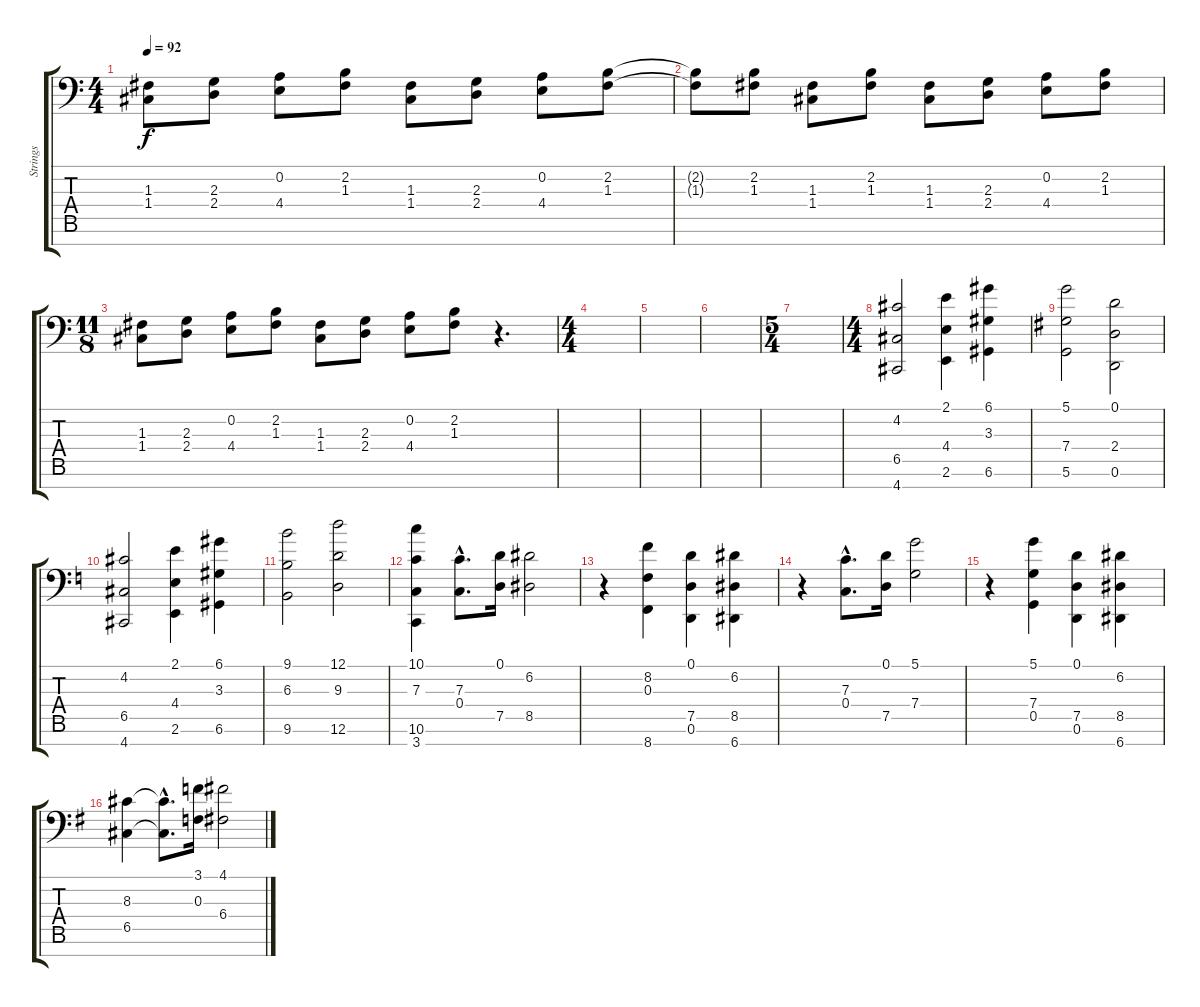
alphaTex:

\track ("Strings" "Strings") {instrument stringensemble1}
\staff {score tabs}
\tuning (D4 A3 F3 C3 G2 D2 A1) {hide}
\ts (4 4)
\tempo 92
\clef f4
\ks c
(1.3 1.4).8{dy f} (2.3 2.4).8 (0.2 4.4).8 (2.2 1.3).8 (1.3 1.4).8 (2.3 2.4).8 (0.2 4.4).8 (2.2 1.3).8 |
(2.2{t} 1.3{t}).8 (2.2 1.3).8 (1.3 1.4).8 (2.2 1.3).8 (1.3 1.4).8 (2.3 2.4).8 (0.2 4.4).8 (2.2 1.3).8 |
\ts (11 8)
(1.3 1.4).8 (2.3 2.4).8 (0.2 4.4).8 (2.2 1.3).8 (1.3 1.4).8 (2.3 2.4).8 (0.2 4.4).8 (2.2 1.3).8 r.4{d} |
\ts (4 4)
|
|
|
\ts (5 4)
|
\ts (4 4)
(4.2 6.5 4.7).2 (2.1 4.4 2.6).4 (6.1 3.3 6.6).4 |
\ks g
(5.1 7.4 5.6).2 (0.1 2.4 0.6).2 |
\ks c
(4.2 6.5 4.7).2 (2.1 4.4 2.6).4 (6.1 3.3 6.6).4 |
(9.1 6.3 9.6).2 (12.1 9.3 12.6).2 |
(10.1 7.3 10.6 3.7).4 (7.3{hac} 0.4{hac}).8{d} (0.1 7.5).16 (6.2 8.5).2 |
r.4 (8.2 0.3 8.7).4 (0.1 7.5 0.6).4 (6.2 8.5 6.7).4 |
r.4 (7.3{hac} 0.4{hac}).8{d} (0.1 7.5).16 (5.1 7.4).2 |
r.4 (5.1 7.4 0.5).4 (0.1 7.5 0.6).4 (6.2 8.5 6.7).4 |
\ks g
(8.3 6.5).4 (8.3{hac t} 6.5{hac t}).8{d} (3.1 0.3).16 (4.1 6.4).2
